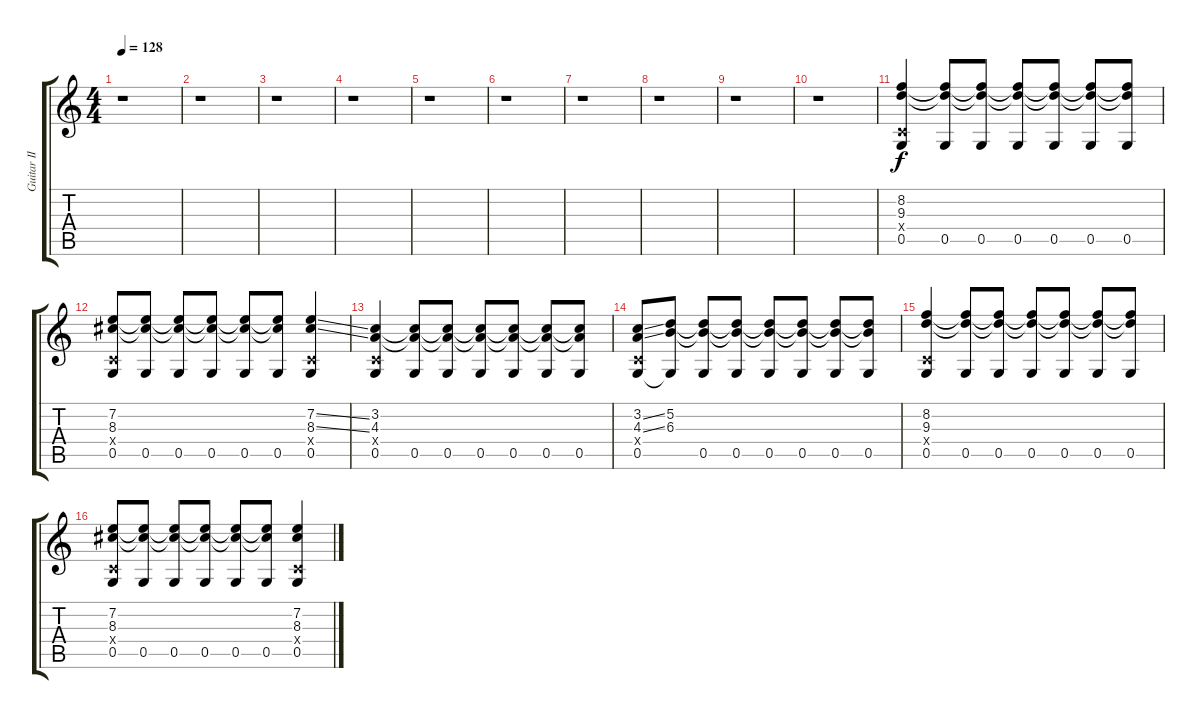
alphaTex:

\track ("Guitar II (D-G-C-F-A-D)" "Guitar II ") {instrument electricguitarclean}
\staff {score tabs}
\tuning (D4 A3 F3 C3 G2 D2) {hide}
\ts (4 4)
\tempo 128
\clef g2
\ks c
r.1{dy f} |
r.1 |
r.1 |
r.1 |
r.1 |
r.1 |
r.1 |
r.1 |
r.1 |
r.1 |
(8.2 9.3 0.4{x} 0.5).4 (8.2{t} 9.3{t} 0.5).8 (8.2{t} 9.3{t} 0.5).8 (8.2{t} 9.3{t} 0.5).8 (8.2{t} 9.3{t} 0.5).8 (8.2{t} 9.3{t} 0.5).8 (8.2{t} 9.3{t} 0.5).8 |
(7.2 8.3 0.4{x} 0.5).8 (7.2{t} 8.3{t} 0.5).8 (7.2{t} 8.3{t} 0.5).8 (7.2{t} 8.3{t} 0.5).8 (7.2{t} 8.3{t} 0.5).8 (7.2{t} 8.3{t} 0.5).8 (7.2{ss} 8.3{ss} 0.4{x} 0.5).4 |
(3.2 4.3 0.4{x} 0.5).4 (3.2{t} 4.3{t} 0.5).8 (3.2{t} 4.3{t} 0.5).8 (3.2{t} 4.3{t} 0.5).8 (3.2{t} 4.3{t} 0.5).8 (3.2{t} 4.3{t} 0.5).8 (3.2{t} 4.3{t} 0.5).8 |
(3.2{ss} 4.3{ss} 0.4{x} 0.5).8 (5.2 6.3 0.5{t}).8 (5.2{t} 6.3{t} 0.5).8 (5.2{t} 6.3{t} 0.5).8 (5.2{t} 6.3{t} 0.5).8 (5.2{t} 6.3{t} 0.5).8 (5.2{t} 6.3{t} 0.5).8 (5.2{t} 6.3{t} 0.5).8 |
(8.2 9.3 0.4{x} 0.5).4 (8.2{t} 9.3{t} 0.5).8 (8.2{t} 9.3{t} 0.5).8 (8.2{t} 9.3{t} 0.5).8 (8.2{t} 9.3{t} 0.5).8 (8.2{t} 9.3{t} 0.5).8 (8.2{t} 9.3{t} 0.5).8 |
(7.2 8.3 0.4{x} 0.5).8 (7.2{t} 8.3{t} 0.5).8 (7.2{t} 8.3{t} 0.5).8 (7.2{t} 8.3{t} 0.5).8 (7.2{t} 8.3{t} 0.5).8 (7.2{t} 8.3{t} 0.5).8 (7.2{ss} 8.3{ss} 0.4{x} 0.5).4
